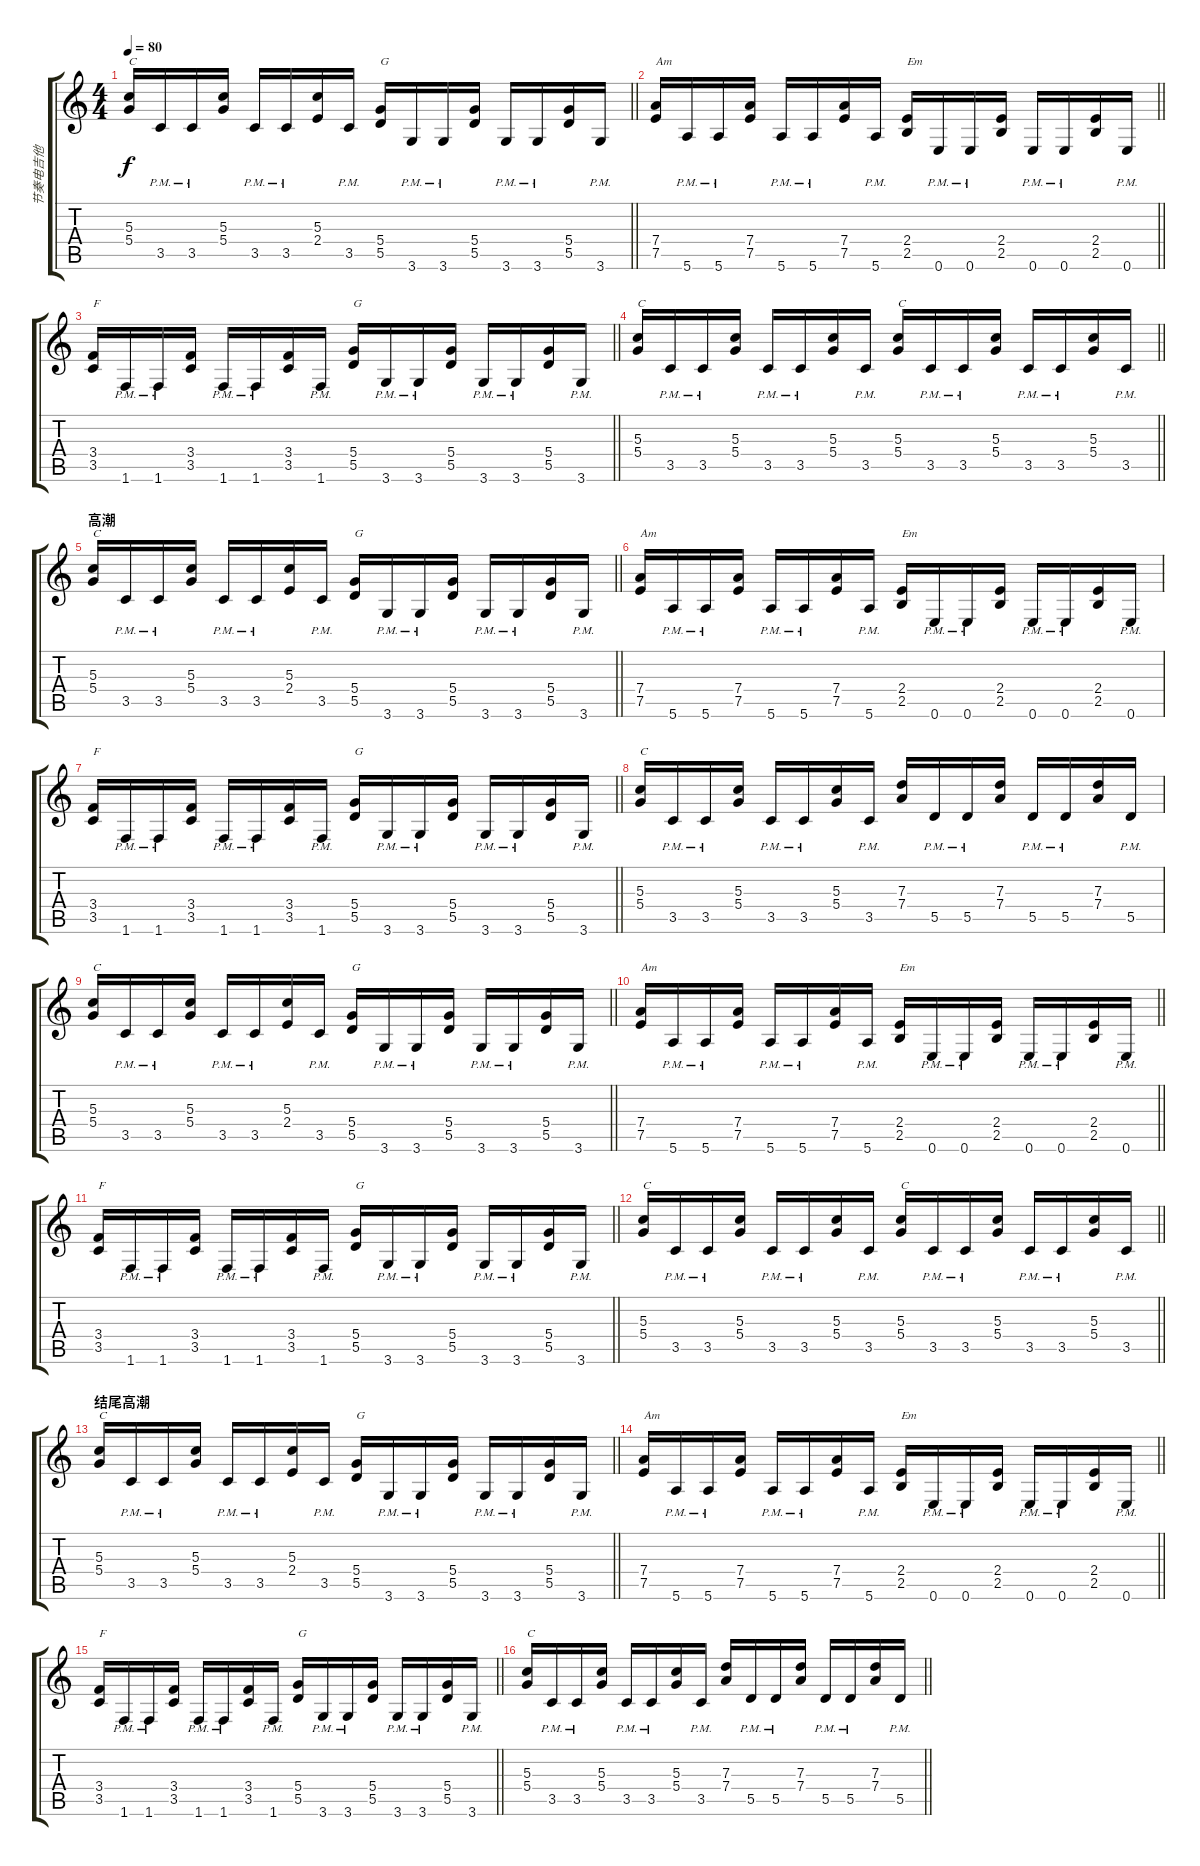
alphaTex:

\track ("节奏电吉他" "节奏电吉他") {instrument distortionguitar}
\staff {score tabs}
\tuning (E4 B3 G3 D3 A2 E2) {hide}
\ts (4 4)
\tempo 80
\clef g2
\barLineRight lightlight
\ks c
(5.3 5.4).16{txt "C" dy f} 3.5{pm}.16 3.5{pm}.16 (5.3 5.4).16 3.5{pm}.16 3.5{pm}.16 (5.3 2.4).16 3.5{pm}.16 (5.4 5.5).16{txt "G"} 3.6{pm}.16 3.6{pm}.16 (5.4 5.5).16 3.6{pm}.16 3.6{pm}.16 (5.4 5.5).16 3.6{pm}.16 |
\barLineRight lightlight
(7.4 7.5).16{txt "Am"} 5.6{pm}.16 5.6{pm}.16 (7.4 7.5).16 5.6{pm}.16 5.6{pm}.16 (7.4 7.5).16 5.6{pm}.16 (2.4 2.5).16{txt "Em"} 0.6{pm}.16 0.6{pm}.16 (2.4 2.5).16 0.6{pm}.16 0.6{pm}.16 (2.4 2.5).16 0.6{pm}.16 |
\barLineRight lightlight
(3.4 3.5).16{txt "F"} 1.6{pm}.16 1.6{pm}.16 (3.4 3.5).16 1.6{pm}.16 1.6{pm}.16 (3.4 3.5).16 1.6{pm}.16 (5.4 5.5).16{txt "G"} 3.6{pm}.16 3.6{pm}.16 (5.4 5.5).16 3.6{pm}.16 3.6{pm}.16 (5.4 5.5).16 3.6{pm}.16 |
\barLineRight lightlight
(5.3 5.4).16{txt "C"} 3.5{pm}.16 3.5{pm}.16 (5.3 5.4).16 3.5{pm}.16 3.5{pm}.16 (5.3 5.4).16 3.5{pm}.16 (5.3 5.4).16{txt "C"} 3.5{pm}.16 3.5{pm}.16 (5.3 5.4).16 3.5{pm}.16 3.5{pm}.16 (5.3 5.4).16 3.5{pm}.16 |
\section ("" "高潮")
\barLineRight lightlight
(5.3 5.4).16{txt "C"} 3.5{pm}.16 3.5{pm}.16 (5.3 5.4).16 3.5{pm}.16 3.5{pm}.16 (5.3 2.4).16 3.5{pm}.16 (5.4 5.5).16{txt "G"} 3.6{pm}.16 3.6{pm}.16 (5.4 5.5).16 3.6{pm}.16 3.6{pm}.16 (5.4 5.5).16 3.6{pm}.16 |
(7.4 7.5).16{txt "Am"} 5.6{pm}.16 5.6{pm}.16 (7.4 7.5).16 5.6{pm}.16 5.6{pm}.16 (7.4 7.5).16 5.6{pm}.16 (2.4 2.5).16{txt "Em"} 0.6{pm}.16 0.6{pm}.16 (2.4 2.5).16 0.6{pm}.16 0.6{pm}.16 (2.4 2.5).16 0.6{pm}.16 |
\barLineRight lightlight
(3.4 3.5).16{txt "F"} 1.6{pm}.16 1.6{pm}.16 (3.4 3.5).16 1.6{pm}.16 1.6{pm}.16 (3.4 3.5).16 1.6{pm}.16 (5.4 5.5).16{txt "G"} 3.6{pm}.16 3.6{pm}.16 (5.4 5.5).16 3.6{pm}.16 3.6{pm}.16 (5.4 5.5).16 3.6{pm}.16 |
(5.3 5.4).16{txt "C"} 3.5{pm}.16 3.5{pm}.16 (5.3 5.4).16 3.5{pm}.16 3.5{pm}.16 (5.3 5.4).16 3.5{pm}.16 (7.3 7.4).16 5.5{pm}.16 5.5{pm}.16 (7.3 7.4).16 5.5{pm}.16 5.5{pm}.16 (7.3 7.4).16 5.5{pm}.16 |
\barLineRight lightlight
(5.3 5.4).16{txt "C"} 3.5{pm}.16 3.5{pm}.16 (5.3 5.4).16 3.5{pm}.16 3.5{pm}.16 (5.3 2.4).16 3.5{pm}.16 (5.4 5.5).16{txt "G"} 3.6{pm}.16 3.6{pm}.16 (5.4 5.5).16 3.6{pm}.16 3.6{pm}.16 (5.4 5.5).16 3.6{pm}.16 |
\barLineRight lightlight
(7.4 7.5).16{txt "Am"} 5.6{pm}.16 5.6{pm}.16 (7.4 7.5).16 5.6{pm}.16 5.6{pm}.16 (7.4 7.5).16 5.6{pm}.16 (2.4 2.5).16{txt "Em"} 0.6{pm}.16 0.6{pm}.16 (2.4 2.5).16 0.6{pm}.16 0.6{pm}.16 (2.4 2.5).16 0.6{pm}.16 |
\barLineRight lightlight
(3.4 3.5).16{txt "F"} 1.6{pm}.16 1.6{pm}.16 (3.4 3.5).16 1.6{pm}.16 1.6{pm}.16 (3.4 3.5).16 1.6{pm}.16 (5.4 5.5).16{txt "G"} 3.6{pm}.16 3.6{pm}.16 (5.4 5.5).16 3.6{pm}.16 3.6{pm}.16 (5.4 5.5).16 3.6{pm}.16 |
\barLineRight lightlight
(5.3 5.4).16{txt "C"} 3.5{pm}.16 3.5{pm}.16 (5.3 5.4).16 3.5{pm}.16 3.5{pm}.16 (5.3 5.4).16 3.5{pm}.16 (5.3 5.4).16{txt "C"} 3.5{pm}.16 3.5{pm}.16 (5.3 5.4).16 3.5{pm}.16 3.5{pm}.16 (5.3 5.4).16 3.5{pm}.16 |
\section ("" "结尾高潮")
\barLineRight lightlight
(5.3 5.4).16{txt "C"} 3.5{pm}.16 3.5{pm}.16 (5.3 5.4).16 3.5{pm}.16 3.5{pm}.16 (5.3 2.4).16 3.5{pm}.16 (5.4 5.5).16{txt "G"} 3.6{pm}.16 3.6{pm}.16 (5.4 5.5).16 3.6{pm}.16 3.6{pm}.16 (5.4 5.5).16 3.6{pm}.16 |
\barLineRight lightlight
(7.4 7.5).16{txt "Am"} 5.6{pm}.16 5.6{pm}.16 (7.4 7.5).16 5.6{pm}.16 5.6{pm}.16 (7.4 7.5).16 5.6{pm}.16 (2.4 2.5).16{txt "Em"} 0.6{pm}.16 0.6{pm}.16 (2.4 2.5).16 0.6{pm}.16 0.6{pm}.16 (2.4 2.5).16 0.6{pm}.16 |
\barLineRight lightlight
(3.4 3.5).16{txt "F"} 1.6{pm}.16 1.6{pm}.16 (3.4 3.5).16 1.6{pm}.16 1.6{pm}.16 (3.4 3.5).16 1.6{pm}.16 (5.4 5.5).16{txt "G"} 3.6{pm}.16 3.6{pm}.16 (5.4 5.5).16 3.6{pm}.16 3.6{pm}.16 (5.4 5.5).16 3.6{pm}.16 |
\barLineRight lightlight
(5.3 5.4).16{txt "C"} 3.5{pm}.16 3.5{pm}.16 (5.3 5.4).16 3.5{pm}.16 3.5{pm}.16 (5.3 5.4).16 3.5{pm}.16 (7.3 7.4).16 5.5{pm}.16 5.5{pm}.16 (7.3 7.4).16 5.5{pm}.16 5.5{pm}.16 (7.3 7.4).16 5.5{pm}.16
